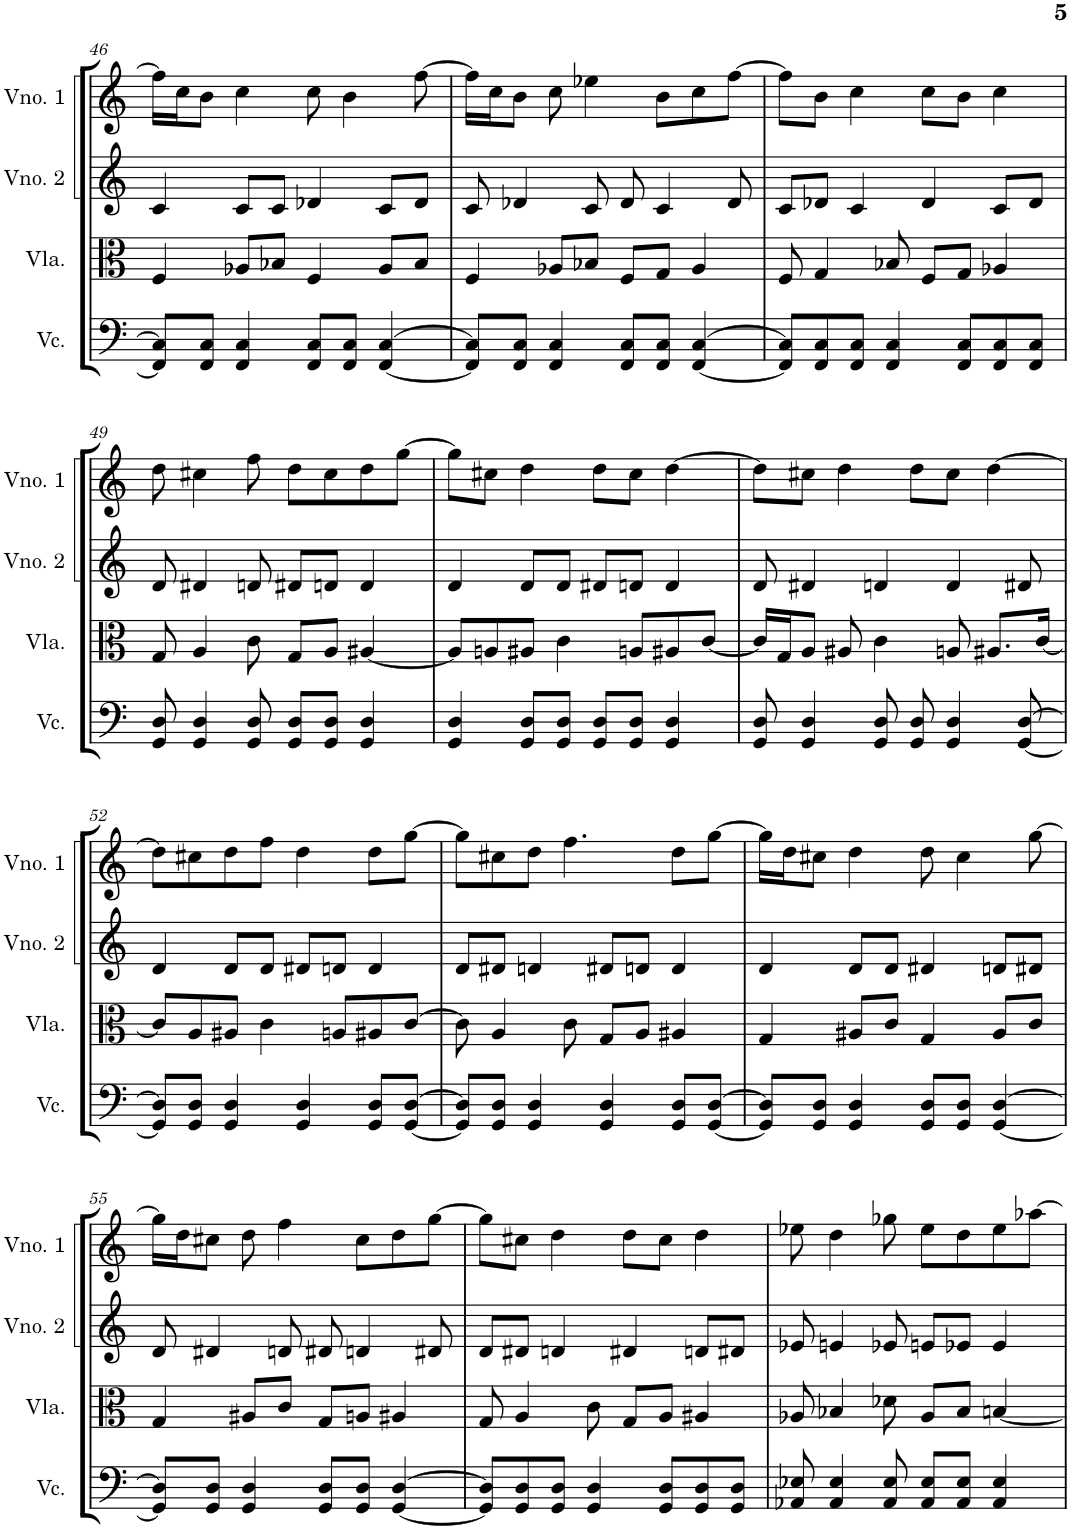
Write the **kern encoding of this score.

**kern	**kern	**kern	**kern
*part4	*part3	*part2	*part1
*staff4	*staff3	*staff2	*staff1
*I"Violoncelo	*I"Viola	*I"Violino 2	*I"Violino 1
*I'Vc.	*I'Vla.	*I'Vno. 2	*I'Vno. 1
!!LO:PB:g=z
*clefF4	*clefC3	*clefG2	*clefG2
*k[]	*k[]	*k[]	*k[]
*M4/4	*M4/4	*M4/4	*M4/4
=46	=46	=46	=46
8FF/] 8C/]L	4F/	4c/	16ff\LL]
.	.	.	16cc\J
8FF/ 8C/J	.	.	8b\J
4FF/ 4C/	8A-X/L	8c/L	4cc\
.	8B-X/J	8c/J	.
8FF/ 8C/L	4F/	4d-X/	8cc\
8FF/ 8C/J	.	.	4b\
[4FF/ [4C/	8A-/L	8c/L	.
.	8B-/J	8d-/J	[8ff\
=47	=47	=47	=47
8FF/] 8C/]L	4F/	8c/	16ff\LL]
.	.	.	16cc\J
8FF/ 8C/J	.	4d-X/	8b\J
4FF/ 4C/	8A-X/L	.	8cc\
.	8B-X/J	8c/	4ee-X\
8FF/ 8C/L	8F/L	8d-/	.
8FF/ 8C/J	8G/J	4c/	8b\L
[4FF/ [4C/	4A-/	.	8cc\
.	.	8d-/	[8ff\J
=48	=48	=48	=48
8FF/] 8C/]L	8F/	8c/L	8ff\L]
8FF/ 8C/	4G/	8d-X/J	8b\J
8FF/ 8C/J	.	4c/	4cc\
4FF/ 4C/	8B-X/	.	.
.	8F/L	4d-/	8cc\L
8FF/ 8C/L	8G/J	.	8b\J
8FF/ 8C/	4A-X/	8c/L	4cc\
8FF/ 8C/J	.	8d-/J	.
!!LO:LB:g=z
=49	=49	=49	=49
8GG/ 8D/	8G/	8d/	8dd\
4GG/ 4D/	4A/	4d#X/	4cc#X\
8GG/ 8D/	8c\	8dn/	8ff\
8GG/ 8D/L	8G/L	8d#X/L	8dd\L
8GG/ 8D/J	8A/J	8dn/J	8cc#\
4GG/ 4D/	[4A#X/	4d/	8dd\
.	.	.	[8gg\J
=50	=50	=50	=50
4GG/ 4D/	8A#/L]	4d/	8gg\L]
.	8An/	.	8cc#X\J
8GG/ 8D/L	8A#X/J	8d/L	4dd\
8GG/ 8D/J	4c\	8d/J	.
8GG/ 8D/L	.	8d#X/L	8dd\L
8GG/ 8D/J	8An/L	8dn/J	8cc#\J
4GG/ 4D/	8A#X/	4d/	[4dd\
.	[8c/J	.	.
=51	=51	=51	=51
8GG/ 8D/	16c/LL]	8d/	8dd\L]
.	16G/J	.	.
4GG/ 4D/	8A/J	4d#X/	8cc#X\J
.	8A#X/	.	4dd\
8GG/ 8D/	4c\	4dn/	.
8GG/ 8D/	.	.	8dd\L
4GG/ 4D/	8An/	4d/	8cc#\J
.	8.A#X/L	.	[4dd\
[8GG/ [8D/	.	8d#X/	.
.	[16c/Jk	.	.
!!LO:LB:g=z
=52	=52	=52	=52
8GG/] 8D/]L	8c/L]	4d/	8dd\L]
8GG/ 8D/J	8A/	.	8cc#X\
4GG/ 4D/	8A#X/J	8d/L	8dd\
.	4c\	8d/J	8ff\J
4GG/ 4D/	.	8d#X/L	4dd\
.	8An/L	8dn/J	.
8GG/ 8D/L	8A#X/	4d/	8dd\L
[8GG/ [8D/J	[8c/J	.	[8gg\J
=53	=53	=53	=53
8GG/] 8D/]L	8c\]	8d/L	8gg\L]
8GG/ 8D/J	4A/	8d#X/J	8cc#X\
4GG/ 4D/	.	4dn/	8dd\J
.	8c\	.	4.ff\
4GG/ 4D/	8G/L	8d#X/L	.
.	8A/J	8dn/J	.
8GG/ 8D/L	4A#X/	4d/	8dd\L
[8GG/ [8D/J	.	.	[8gg\J
=54	=54	=54	=54
8GG/] 8D/]L	4G/	4d/	16gg\LL]
.	.	.	16dd\J
8GG/ 8D/J	.	.	8cc#X\J
4GG/ 4D/	8A#X/L	8d/L	4dd\
.	8c/J	8d/J	.
8GG/ 8D/L	4G/	4d#X/	8dd\
8GG/ 8D/J	.	.	4cc#\
[4GG/ [4D/	8A#/L	8dn/L	.
.	8c/J	8d#X/J	[8gg\
!!LO:LB:g=z
=55	=55	=55	=55
8GG/] 8D/]L	4G/	8d/	16gg\LL]
.	.	.	16dd\J
8GG/ 8D/J	.	4d#X/	8cc#X\J
4GG/ 4D/	8A#X/L	.	8dd\
.	8c/J	8dn/	4ff\
8GG/ 8D/L	8G/L	8d#X/	.
8GG/ 8D/J	8An/J	4dn/	8cc#\L
[4GG/ [4D/	4A#X/	.	8dd\
.	.	8d#X/	[8gg\J
=56	=56	=56	=56
8GG/] 8D/]L	8G/	8d/L	8gg\L]
8GG/ 8D/	4A/	8d#X/J	8cc#X\J
8GG/ 8D/J	.	4dn/	4dd\
4GG/ 4D/	8c\	.	.
.	8G/L	4d#X/	8dd\L
8GG/ 8D/L	8A/J	.	8cc#\J
8GG/ 8D/	4A#X/	8dn/L	4dd\
8GG/ 8D/J	.	8d#X/J	.
=57	=57	=57	=57
8AA-X/ 8E-X/	8A-X/	8e-X/	8ee-X\
4AA-/ 4E-/	4B-X/	4en/	4dd\
8AA-/ 8E-/	8d-X\	8e-X/	8gg-X\
8AA-/ 8E-/L	8A-/L	8en/L	8ee-\L
8AA-/ 8E-/J	8B-/J	8e-X/J	8dd\
4AA-/ 4E-/	[4Bn/	4e-/	8ee-\
.	.	.	[8aa-X\J
=	=	=	=
*-	*-	*-	*-
